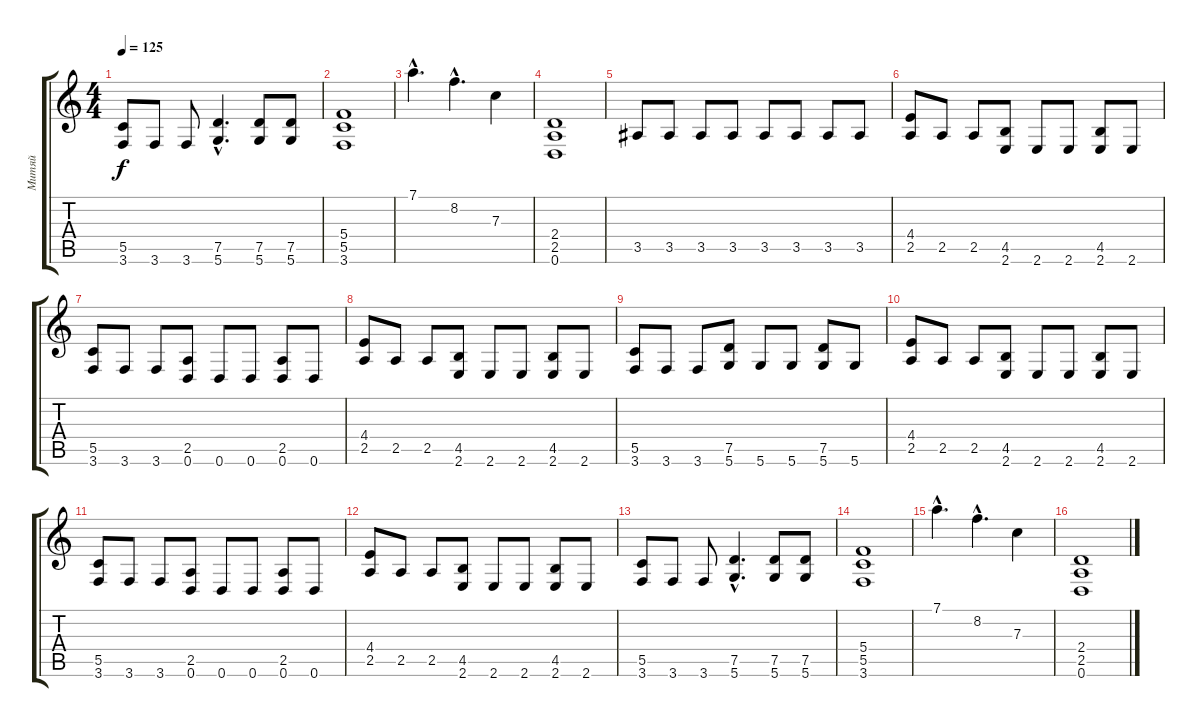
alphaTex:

\track ("Митяй" "Митяй") {instrument distortionguitar}
\staff {score tabs}
\tuning (D4 A3 F3 C3 G2 D2) {hide}
\ts (4 4)
\tempo 125
\clef g2
\ks c
(5.5 3.6).8{dy f} 3.6.8 3.6.8 (7.5{hac} 5.6{hac}).4{d} (7.5 5.6).8 (7.5 5.6).8 |
(5.4 5.5 3.6).1 |
7.1{hac}.4{d} 8.2{hac}.4{d} 7.3.4 |
(2.4 2.5 0.6).1 |
3.5.8 3.5.8 3.5.8 3.5.8 3.5.8 3.5.8 3.5.8 3.5.8 |
(4.4 2.5).8 2.5.8 2.5.8 (4.5 2.6).8 2.6.8 2.6.8 (4.5 2.6).8 2.6.8 |
(5.5 3.6).8 3.6.8 3.6.8 (2.5 0.6).8 0.6.8 0.6.8 (2.5 0.6).8 0.6.8 |
(4.4 2.5).8 2.5.8 2.5.8 (4.5 2.6).8 2.6.8 2.6.8 (4.5 2.6).8 2.6.8 |
(5.5 3.6).8 3.6.8 3.6.8 (7.5 5.6).8 5.6.8 5.6.8 (7.5 5.6).8 5.6.8 |
(4.4 2.5).8 2.5.8 2.5.8 (4.5 2.6).8 2.6.8 2.6.8 (4.5 2.6).8 2.6.8 |
(5.5 3.6).8 3.6.8 3.6.8 (2.5 0.6).8 0.6.8 0.6.8 (2.5 0.6).8 0.6.8 |
(4.4 2.5).8 2.5.8 2.5.8 (4.5 2.6).8 2.6.8 2.6.8 (4.5 2.6).8 2.6.8 |
(5.5 3.6).8 3.6.8 3.6.8 (7.5{hac} 5.6{hac}).4{d} (7.5 5.6).8 (7.5 5.6).8 |
(5.4 5.5 3.6).1 |
7.1{hac}.4{d} 8.2{hac}.4{d} 7.3.4 |
(2.4 2.5 0.6).1
